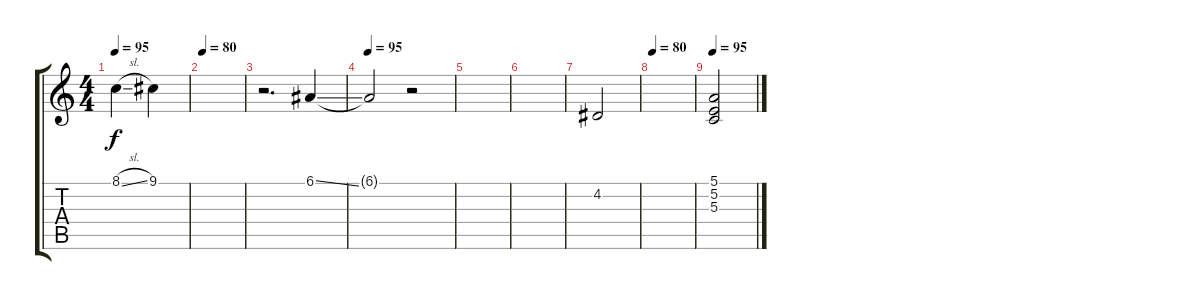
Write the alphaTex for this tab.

\track (" " " ") {instrument applause}
\staff {score tabs}
\tuning (E4 B3 G3 D3 A2 E2) {hide}
\ts (4 4)
\tempo 95
\clef g2
\ks c
8.1{sl}.4{dy f} 9.1.4 |
\tempo 80
|
r.2{d} 6.1{ss}.4 |
\tempo 95
6.1{t}.2 r.2 |
|
|
4.2.2 |
\tempo 80
|
\tempo 95
(5.1 5.2 5.3).2
